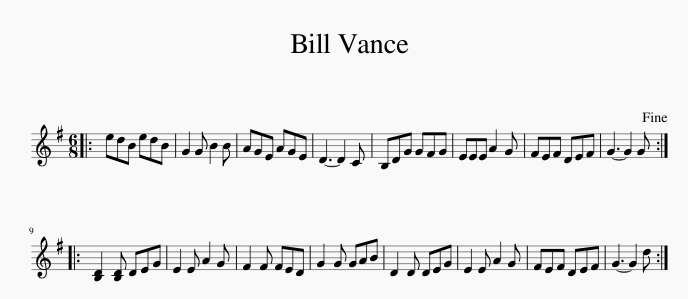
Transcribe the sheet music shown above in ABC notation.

X:1
L:1/8
M:6/8
I:linebreak $
K:G
V:1 treble
V:1
|: edB edB | G2 G B2 B | AGE AGE | D3- D2 C | B,DG GFG | %5
 EEE A2 G | FEF DEF | G3- G2 G!fine! ::$ [B,D]2 [B,D] DEG | E2 E A2 G | %10
 F2 F FED | G2 G GAB | D2 D DEG | E2 E A2 G | FEF DEF | %15
 G3- G2 d :| %16
